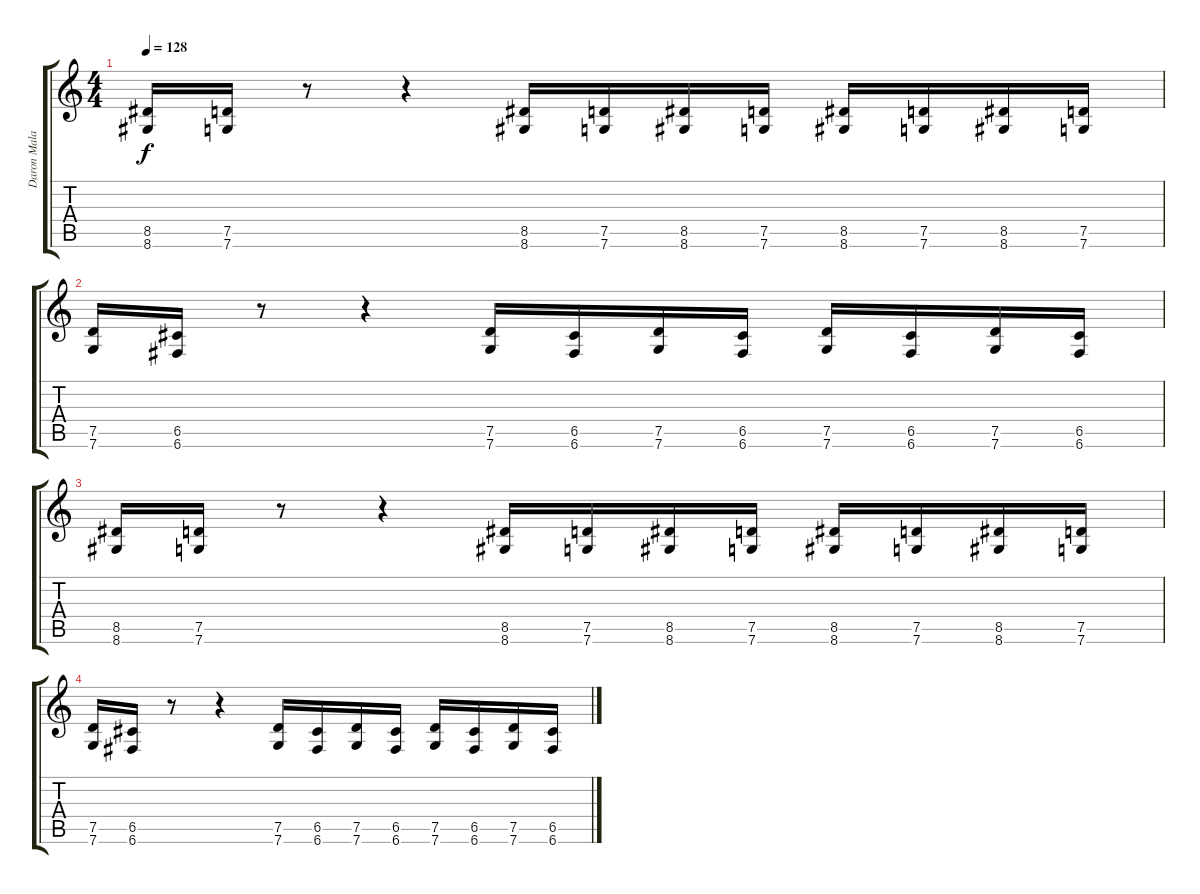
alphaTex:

\track ("Daron Malakian " "Daron Mala") {instrument distortionguitar}
\staff {score tabs}
\tuning (D4 A3 F3 C3 G2 C2) {hide}
\ts (4 4)
\tempo 128
\clef g2
\ks c
(8.5 8.6).16{dy f} (7.5 7.6).16 r.8 r.4 (8.5 8.6).16 (7.5 7.6).16 (8.5 8.6).16 (7.5 7.6).16 (8.5 8.6).16 (7.5 7.6).16 (8.5 8.6).16 (7.5 7.6).16 |
(7.5 7.6).16 (6.5 6.6).16 r.8 r.4 (7.5 7.6).16 (6.5 6.6).16 (7.5 7.6).16 (6.5 6.6).16 (7.5 7.6).16 (6.5 6.6).16 (7.5 7.6).16 (6.5 6.6).16 |
(8.5 8.6).16 (7.5 7.6).16 r.8 r.4 (8.5 8.6).16 (7.5 7.6).16 (8.5 8.6).16 (7.5 7.6).16 (8.5 8.6).16 (7.5 7.6).16 (8.5 8.6).16 (7.5 7.6).16 |
(7.5 7.6).16 (6.5 6.6).16 r.8 r.4 (7.5 7.6).16 (6.5 6.6).16 (7.5 7.6).16 (6.5 6.6).16 (7.5 7.6).16 (6.5 6.6).16 (7.5 7.6).16 (6.5 6.6).16
